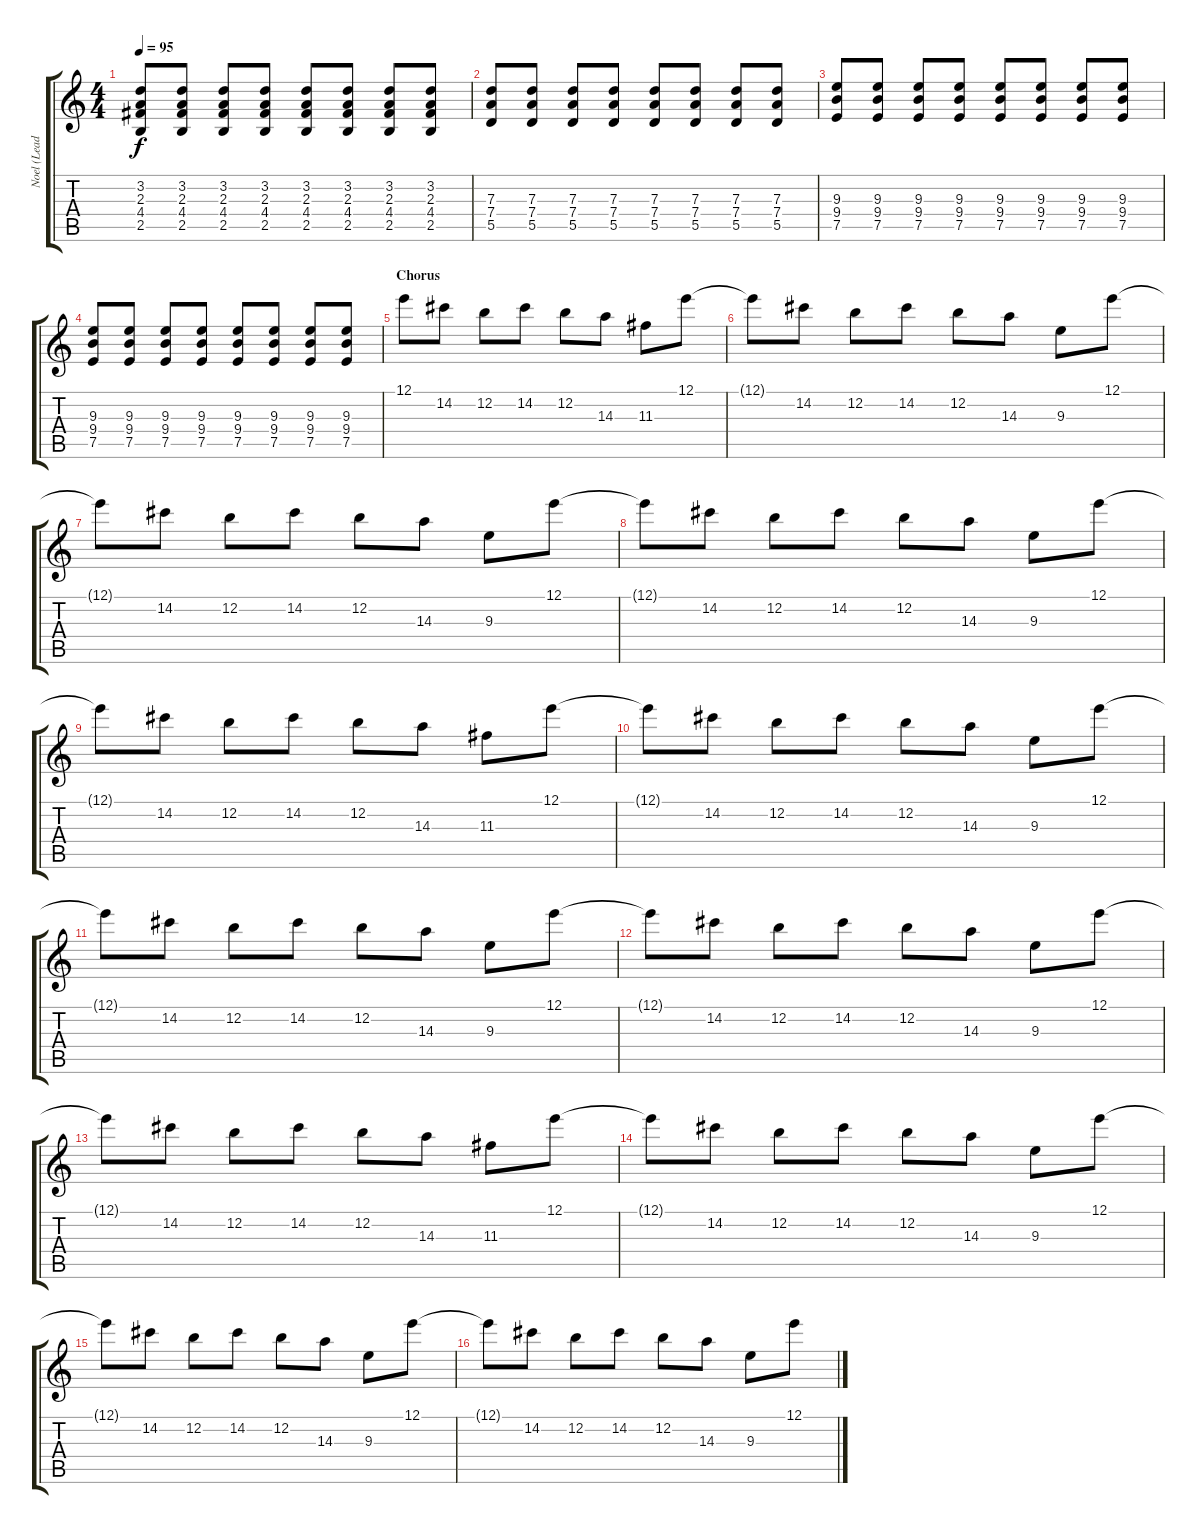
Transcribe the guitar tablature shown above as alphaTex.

\track ("Noel (Lead Guitar)" "Noel (Lead") {instrument overdrivenguitar}
\staff {score tabs}
\tuning (E4 B3 G3 D3 A2 E2) {hide}
\ts (4 4)
\tempo 95
\clef g2
\ks c
(3.2 2.3 4.4 2.5).8{dy f} (3.2 2.3 4.4 2.5).8 (3.2 2.3 4.4 2.5).8 (3.2 2.3 4.4 2.5).8 (3.2 2.3 4.4 2.5).8 (3.2 2.3 4.4 2.5).8 (3.2 2.3 4.4 2.5).8 (3.2 2.3 4.4 2.5).8 |
(7.3 7.4 5.5).8 (7.3 7.4 5.5).8 (7.3 7.4 5.5).8 (7.3 7.4 5.5).8 (7.3 7.4 5.5).8 (7.3 7.4 5.5).8 (7.3 7.4 5.5).8 (7.3 7.4 5.5).8 |
(9.3 9.4 7.5).8 (9.3 9.4 7.5).8 (9.3 9.4 7.5).8 (9.3 9.4 7.5).8 (9.3 9.4 7.5).8 (9.3 9.4 7.5).8 (9.3 9.4 7.5).8 (9.3 9.4 7.5).8 |
(9.3 9.4 7.5).8 (9.3 9.4 7.5).8 (9.3 9.4 7.5).8 (9.3 9.4 7.5).8 (9.3 9.4 7.5).8 (9.3 9.4 7.5).8 (9.3 9.4 7.5).8 (9.3 9.4 7.5).8 |
\section ("" "Chorus")
12.1.8 14.2.8 12.2.8 14.2.8 12.2.8 14.3.8 11.3.8 12.1.8 |
12.1{t}.8 14.2.8 12.2.8 14.2.8 12.2.8 14.3.8 9.3.8 12.1.8 |
12.1{t}.8 14.2.8 12.2.8 14.2.8 12.2.8 14.3.8 9.3.8 12.1.8 |
12.1{t}.8 14.2.8 12.2.8 14.2.8 12.2.8 14.3.8 9.3.8 12.1.8 |
12.1{t}.8 14.2.8 12.2.8 14.2.8 12.2.8 14.3.8 11.3.8 12.1.8 |
12.1{t}.8 14.2.8 12.2.8 14.2.8 12.2.8 14.3.8 9.3.8 12.1.8 |
12.1{t}.8 14.2.8 12.2.8 14.2.8 12.2.8 14.3.8 9.3.8 12.1.8 |
12.1{t}.8 14.2.8 12.2.8 14.2.8 12.2.8 14.3.8 9.3.8 12.1.8 |
12.1{t}.8 14.2.8 12.2.8 14.2.8 12.2.8 14.3.8 11.3.8 12.1.8 |
12.1{t}.8 14.2.8 12.2.8 14.2.8 12.2.8 14.3.8 9.3.8 12.1.8 |
12.1{t}.8 14.2.8 12.2.8 14.2.8 12.2.8 14.3.8 9.3.8 12.1.8 |
12.1{t}.8 14.2.8 12.2.8 14.2.8 12.2.8 14.3.8 9.3.8 12.1.8
